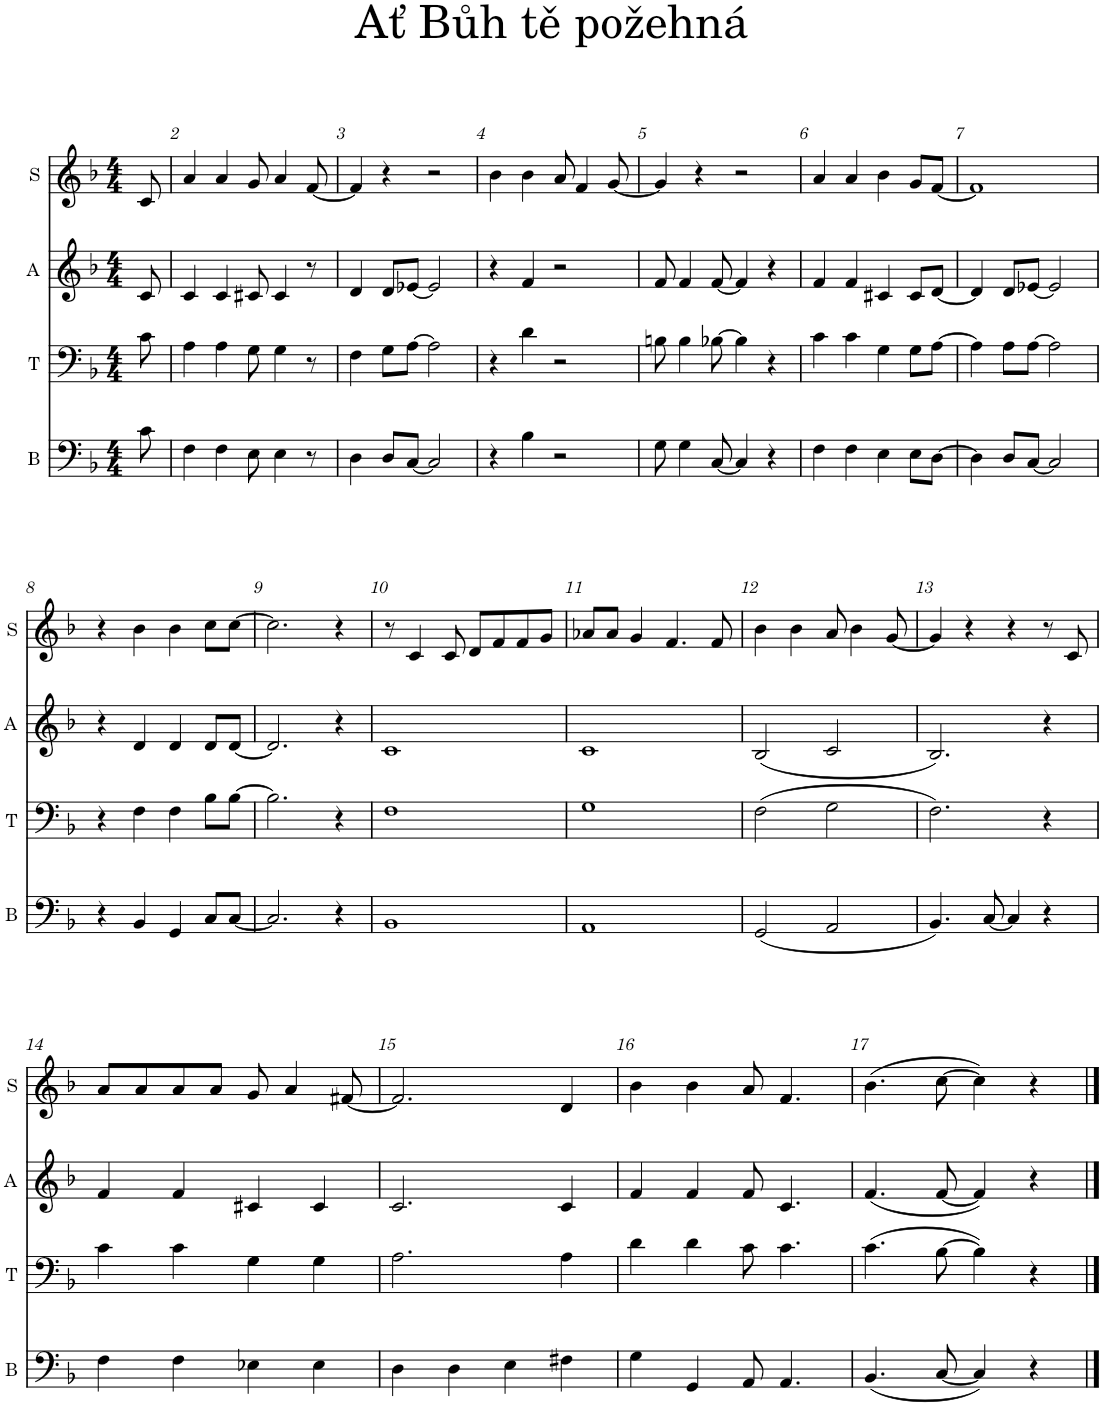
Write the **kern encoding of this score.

**kern	**kern	**kern	**kern
*part4	*part3	*part2	*part1
*staff4	*staff3	*staff2	*staff1
*I"B	*I"T	*I"A	*I"S
*I'B	*I'T	*I'A	*I'S
*clefF4	*clefF4	*clefG2	*clefG2
*k[b-]	*k[b-]	*k[b-]	*k[b-]
*M4/4	*M4/4	*M4/4	*M4/4
=1	=1	=1	=1
8c\	8c\	8c/	8c/
=2	=2	=2	=2
4F\	4A\	4c/	4a/
4F\	4A\	4c/	4a/
8E\	8G\	8c#X/	8g/
4E\	4G\	4c#/	4a/
8r	8r	8r	[8f/
=3	=3	=3	=3
4D\	4F\	4d/	4f/]
8D/L	8G\L	8d/L	4r
[8C/J	[8A\J	[8e-X/J	.
2C/]	2A\]	2e-/]	2r
=4	=4	=4	=4
4r	4r	4r	4b-\
4B-\	4d\	4f/	4b-\
2r	2r	2r	8a/
.	.	.	4f/
.	.	.	[8g/
=5	=5	=5	=5
8G\	8Bn\	8f/	4g/]
4G\	4B\	4f/	.
.	.	.	4r
[8C/	[8B-X\	[8f/	.
4C/]	4B-\]	4f/]	2r
4r	4r	4r	.
=6	=6	=6	=6
4F\	4c\	4f/	4a/
4F\	4c\	4f/	4a/
4E\	4G\	4c#X/	4b-\
8E\L	8G\L	8c#/L	8g/L
[8D\J	[8A\J	[8d/J	[8f/J
=7	=7	=7	=7
4D\]	4A\]	4d/]	1f]
8D/L	8A\L	8d/L	.
[8C/J	[8A\J	[8e-X/J	.
2C/]	2A\]	2e-/]	.
!!LO:LB:g=z
=8	=8	=8	=8
4r	4r	4r	4r
4BB-/	4F\	4d/	4b-\
4GG/	4F\	4d/	4b-\
8C/L	8B-\L	8d/L	8cc\L
[8C/J	[8B-\J	[8d/J	[8cc\J
=9	=9	=9	=9
2.C/]	2.B-\]	2.d/]	2.cc\]
4r	4r	4r	4r
=10	=10	=10	=10
1BB-	1F	1c	8r
.	.	.	4c/
.	.	.	8c/
.	.	.	8d/L
.	.	.	8f/
.	.	.	8f/
.	.	.	8g/J
=11	=11	=11	=11
1AA	1G	1c	8a-X/L
.	.	.	8a-/J
.	.	.	4g/
.	.	.	4.f/
.	.	.	8f/
=12	=12	=12	=12
(2GG/	(2F\	(2B-/	4b-\
.	.	.	4b-\
2AA/	2G\	2c/	8a/
.	.	.	4b-\
.	.	.	[8g/
=13	=13	=13	=13
4.BB-/)	2.F\)	2.B-/)	4g/]
.	.	.	4r
[8C/	.	.	.
4C/]	.	.	4r
4r	4r	4r	8r
.	.	.	8c/
!!LO:LB:g=z
=14	=14	=14	=14
4F\	4c\	4f/	8a/L
.	.	.	8a/
4F\	4c\	4f/	8a/
.	.	.	8a/J
4E-X\	4G\	4c#X/	8g/
.	.	.	4a/
4E-\	4G\	4c#/	.
.	.	.	[8f#X/
=15	=15	=15	=15
4D\	2.A\	2.c/	2.f#/]
4D\	.	.	.
4E\	.	.	.
4F#X\	4A\	4c/	4d/
=16	=16	=16	=16
4G\	4d\	4f/	4b-\
4GG/	4d\	4f/	4b-\
8AA/	8c\	8f/	8a/
4.AA/	4.c\	4.c/	4.f/
=17	=17	=17	=17
(4.BB-/	(4.c\	(4.f/	(4.b-\
[8C/	[8B-\	[8f/	[8cc\
4C/])	4B-\])	4f/])	4cc\])
4r	4r	4r	4r
==	==	==	==
*-	*-	*-	*-
